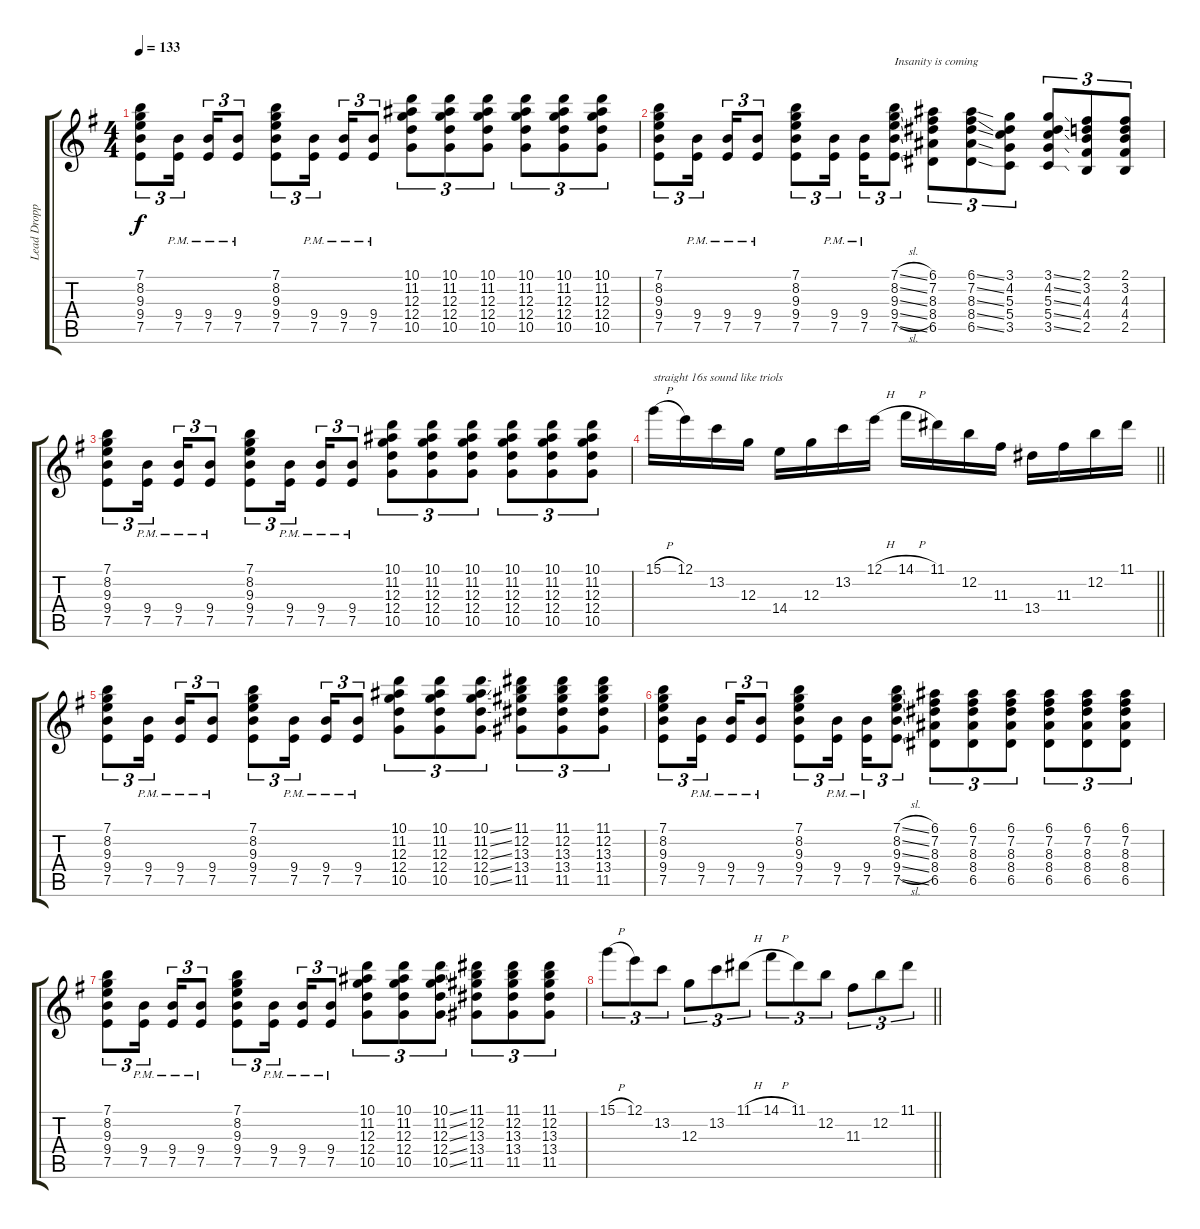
\track ("Lead Dropped D " "Lead Dropp") {instrument distortionguitar}
\staff {score tabs}
\tuning (E4 B3 G3 D3 A2 D2) {hide}
\ts (4 4)
\tempo 133
\clef g2
\ks eminor
(7.1 8.2 9.3 9.4 7.5).8{tu (3 2) dy f volume 15 balance 0} (9.4{pm} 7.5{pm}).16{tu (3 2) beam splitsecondary} (9.4{pm} 7.5{pm}).16{tu (3 2)} (9.4{pm} 7.5{pm}).8{tu (3 2)} (7.1 8.2 9.3 9.4 7.5).8{tu (3 2)} (9.4{pm} 7.5{pm}).16{tu (3 2) beam splitsecondary} (9.4{pm} 7.5{pm}).16{tu (3 2)} (9.4{pm} 7.5{pm}).8{tu (3 2)} (10.1 11.2 12.3 12.4 10.5).8{tu (3 2)} (10.1 11.2 12.3 12.4 10.5).8{tu (3 2)} (10.1 11.2 12.3 12.4 10.5).8{tu (3 2)} (10.1 11.2 12.3 12.4 10.5).8{tu (3 2)} (10.1 11.2 12.3 12.4 10.5).8{tu (3 2)} (10.1 11.2 12.3 12.4 10.5).8{tu (3 2)} |
(7.1 8.2 9.3 9.4 7.5).8{tu (3 2)} (9.4{pm} 7.5{pm}).16{tu (3 2) beam splitsecondary} (9.4{pm} 7.5{pm}).16{tu (3 2)} (9.4{pm} 7.5{pm}).8{tu (3 2)} (7.1 8.2 9.3 9.4 7.5).8{tu (3 2)} (9.4{pm} 7.5{pm}).16{tu (3 2) beam splitsecondary} (9.4{pm} 7.5{pm}).16{tu (3 2)} (7.1{sl} 8.2{sl} 9.3{sl} 9.4{sl} 7.5{sl}).8{tu (3 2) txt "Insanity is coming"} (6.1 7.2 8.3 8.4 6.5).8{tu (3 2)} (6.1{ss} 7.2{ss} 8.3{ss} 8.4{ss} 6.5{ss}).8{tu (3 2)} (3.1 4.2 5.3 5.4 3.5).8{tu (3 2)} (3.1{ss} 4.2{ss} 5.3{ss} 5.4{ss} 3.5{ss}).8{tu (3 2)} (2.1 3.2 4.3 4.4 2.5).8{tu (3 2)} (2.1 3.2 4.3 4.4 2.5).8{tu (3 2)} |
(7.1 8.2 9.3 9.4 7.5).8{tu (3 2)} (9.4{pm} 7.5{pm}).16{tu (3 2) beam splitsecondary} (9.4{pm} 7.5{pm}).16{tu (3 2)} (9.4{pm} 7.5{pm}).8{tu (3 2)} (7.1 8.2 9.3 9.4 7.5).8{tu (3 2)} (9.4{pm} 7.5{pm}).16{tu (3 2) beam splitsecondary} (9.4{pm} 7.5{pm}).16{tu (3 2)} (9.4{pm} 7.5{pm}).8{tu (3 2)} (10.1 11.2 12.3 12.4 10.5).8{tu (3 2)} (10.1 11.2 12.3 12.4 10.5).8{tu (3 2)} (10.1 11.2 12.3 12.4 10.5).8{tu (3 2)} (10.1 11.2 12.3 12.4 10.5).8{tu (3 2)} (10.1 11.2 12.3 12.4 10.5).8{tu (3 2)} (10.1 11.2 12.3 12.4 10.5).8{tu (3 2)} |
\barLineRight lightlight
15.1{h}.16{txt "straight 16s sound like triols" volume 16 balance 8} 12.1.16 13.2.16 12.3.16 14.4.16 12.3.16 13.2.16 12.1{h}.16 14.1{h}.16 11.1.16 12.2.16 11.3.16 13.4.16 11.3.16 12.2.16 11.1.16 |
(7.1 8.2 9.3 9.4 7.5).8{tu (3 2) volume 15 balance 0} (9.4{pm} 7.5{pm}).16{tu (3 2) beam splitsecondary} (9.4{pm} 7.5{pm}).16{tu (3 2)} (9.4{pm} 7.5{pm}).8{tu (3 2)} (7.1 8.2 9.3 9.4 7.5).8{tu (3 2)} (9.4{pm} 7.5{pm}).16{tu (3 2) beam splitsecondary} (9.4{pm} 7.5{pm}).16{tu (3 2)} (9.4{pm} 7.5{pm}).8{tu (3 2)} (10.1 11.2 12.3 12.4 10.5).8{tu (3 2)} (10.1 11.2 12.3 12.4 10.5).8{tu (3 2)} (10.1{ss} 11.2{ss} 12.3{ss} 12.4{ss} 10.5{ss}).8{tu (3 2)} (11.1 12.2 13.3 13.4 11.5).8{tu (3 2)} (11.1 12.2 13.3 13.4 11.5).8{tu (3 2)} (11.1 12.2 13.3 13.4 11.5).8{tu (3 2)} |
(7.1 8.2 9.3 9.4 7.5).8{tu (3 2)} (9.4{pm} 7.5{pm}).16{tu (3 2) beam splitsecondary} (9.4{pm} 7.5{pm}).16{tu (3 2)} (9.4{pm} 7.5{pm}).8{tu (3 2)} (7.1 8.2 9.3 9.4 7.5).8{tu (3 2)} (9.4{pm} 7.5{pm}).16{tu (3 2) beam splitsecondary} (9.4{pm} 7.5{pm}).16{tu (3 2)} (7.1{sl} 8.2{sl} 9.3{sl} 9.4{sl} 7.5{sl}).8{tu (3 2)} (6.1 7.2 8.3 8.4 6.5).8{tu (3 2)} (6.1 7.2 8.3 8.4 6.5).8{tu (3 2)} (6.1 7.2 8.3 8.4 6.5).8{tu (3 2)} (6.1 7.2 8.3 8.4 6.5).8{tu (3 2)} (6.1 7.2 8.3 8.4 6.5).8{tu (3 2)} (6.1 7.2 8.3 8.4 6.5).8{tu (3 2)} |
(7.1 8.2 9.3 9.4 7.5).8{tu (3 2)} (9.4{pm} 7.5{pm}).16{tu (3 2) beam splitsecondary} (9.4{pm} 7.5{pm}).16{tu (3 2)} (9.4{pm} 7.5{pm}).8{tu (3 2)} (7.1 8.2 9.3 9.4 7.5).8{tu (3 2)} (9.4{pm} 7.5{pm}).16{tu (3 2) beam splitsecondary} (9.4{pm} 7.5{pm}).16{tu (3 2)} (9.4{pm} 7.5{pm}).8{tu (3 2)} (10.1 11.2 12.3 12.4 10.5).8{tu (3 2)} (10.1 11.2 12.3 12.4 10.5).8{tu (3 2)} (10.1{ss} 11.2{ss} 12.3{ss} 12.4{ss} 10.5{ss}).8{tu (3 2)} (11.1 12.2 13.3 13.4 11.5).8{tu (3 2)} (11.1 12.2 13.3 13.4 11.5).8{tu (3 2)} (11.1 12.2 13.3 13.4 11.5).8{tu (3 2)} |
\barLineRight lightlight
15.1{h}.8{tu (3 2) volume 16 balance 8} 12.1.8{tu (3 2)} 13.2.8{tu (3 2)} 12.3.8{tu (3 2)} 13.2.8{tu (3 2)} 11.1{h}.8{tu (3 2)} 14.1{h}.8{tu (3 2)} 11.1.8{tu (3 2)} 12.2.8{tu (3 2)} 11.3.8{tu (3 2)} 12.2.8{tu (3 2)} 11.1.8{tu (3 2)}
